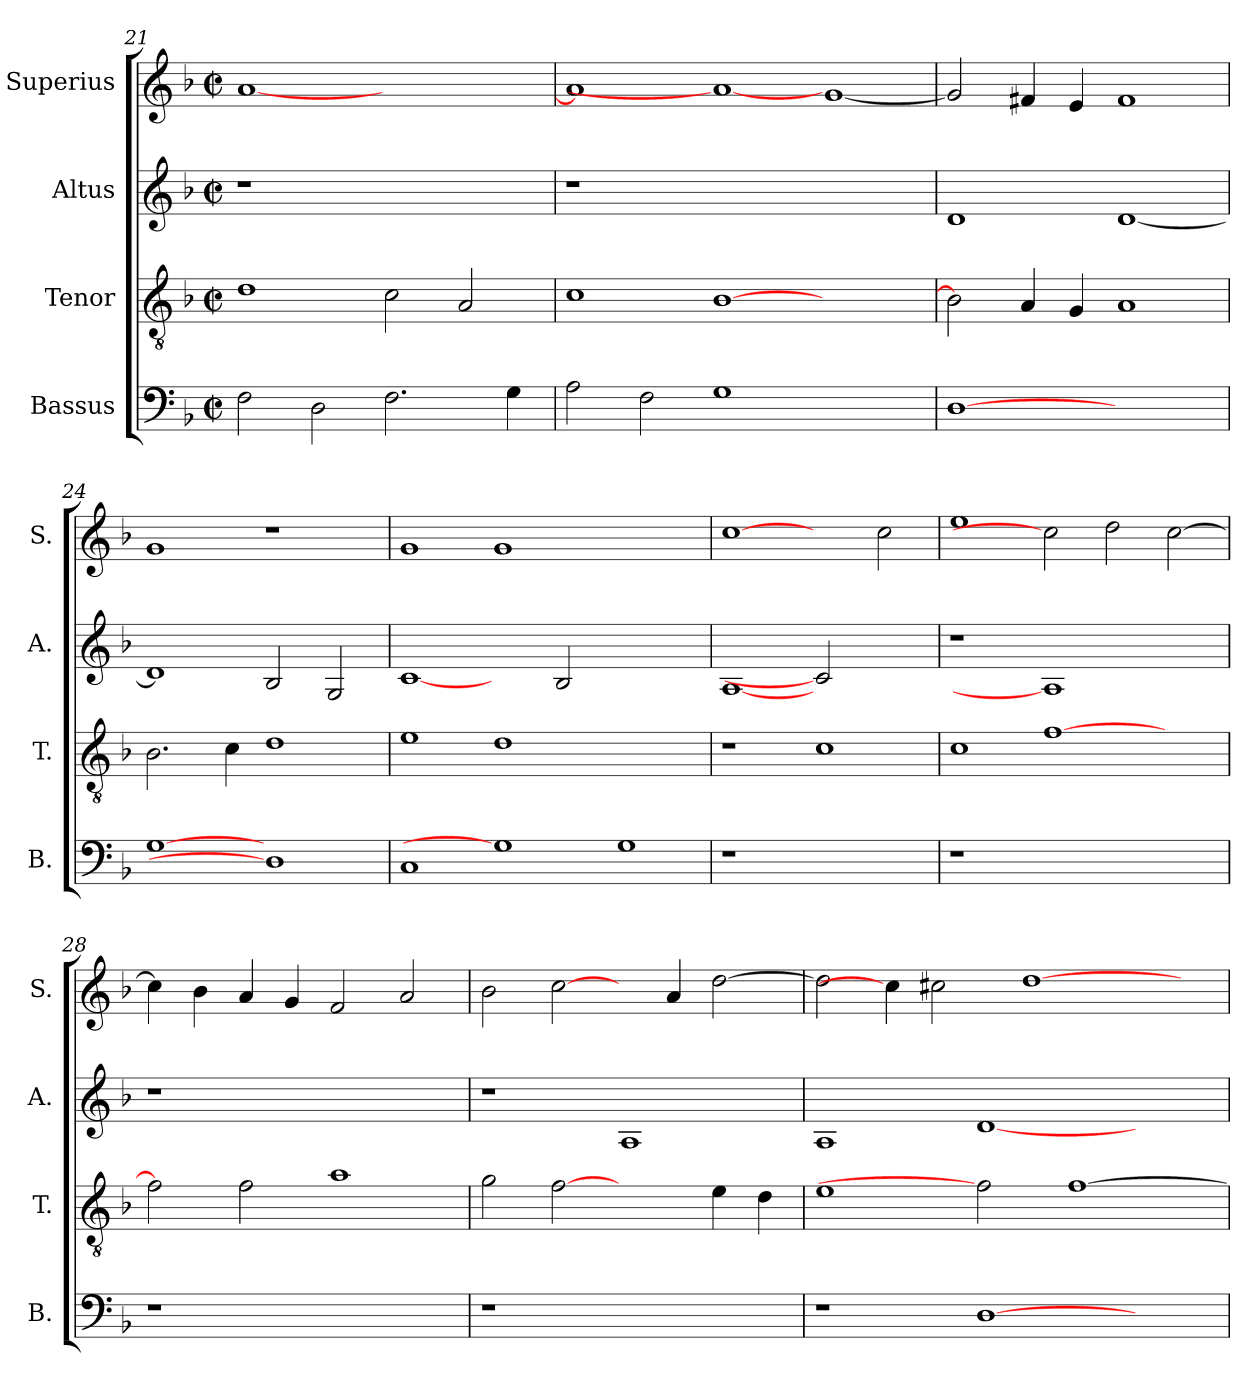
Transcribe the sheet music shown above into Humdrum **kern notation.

**kern	**kern	**kern	**kern
*part4	*part3	*part2	*part1
*staff4	*staff3	*staff2	*staff1
*I"Bassus	*I"Tenor	*I"Altus	*I"Superius
*I'B.	*I'T.	*I'A.	*I'S.
*clefF4	*clefGv2	*clefG2	*clefG2
*	*ITrd7c12	*	*
*k[b-]	*k[b-]	*k[b-]	*k[b-]
*F:	*F:	*F:	*F:
*M2/2	*M2/2	*M2/2	*M2/2
*met(c|)	*met(c|)	*met(c|)	*met(c|)
=21	=21	=21	=21
!	!	!LO:N:vis=1	!
2Fi\	1Di	1r	[<1ai
2Di\	.	.	.
2.Fi\	2Ci\	1ryy	1ryy
.	2AAi/	.	.
4Gi\	.	.	.
=22	=22	=22	=22
!	!	!LO:N:vis=1	!
2Ai\	1Ci	1r	1ai]
2Fi\	.	.	.
1Gi	[>1BB-i	0ryy	1ai_
1ryy	1ryy	.	[<1gi
!!LO:LB:g=z
=23	=23	=23	=23
[1Di	2BB-i\]	1di	2gi/]
.	4AAi/	.	4f#Xi/
.	4GGi/	.	4ei/
1ryy	1AAi	[<1di	1f#i
=24	=24	=24	=24
[1Gi	2.BB-i\	1di]	1gi
.	4Ci\	.	.
1Di]	1Di	2B-i/	1r
.	.	2Gi/	.
=25	=25	=25	=25
1Ci	1Ei	[1ci	1gi
1Gi]	1Di	2ryy	1gi
.	.	2B-i/	.
1Gi	1ryy	1ryy	1ryy
=26	=26	=26	=26
!LO:N:vis=1	!	!	!
1r	1r	[1Ai	[1cci
1ryy	1Ci	2ci]	2ryy
.	.	2ryy	2cci\
=27	=27	=27	=27
!LO:N:vis=1	!	!LO:N:vis=1	!
1r	1Ci	1r	1eei
1.ryy	[>1Fi	1Ai]	2cci]
.	.	.	2ddi\
.	2ryy	2ryy	[>2cci\
!!LO:LB:g=z
=28	=28	=28	=28
!LO:N:vis=1	!	!LO:N:vis=1	!
1r	2Fi\]	1r	4cci\]
.	.	.	4b-i\
.	2Fi\	.	4ai/
.	.	.	4gi/
1ryy	1Ai	1ryy	2fi/
.	.	.	2ai/
=29	=29	=29	=29
!LO:N:vis=1	!	!	!
1r	2Gi\	1r	2b-i\
.	[2Fi	.	[2cci\
1ryy	2ryy	1Ai	4ryy
.	.	.	4ai/
.	4Ei\	.	[>2ddi\
.	4Di\	.	.
=30	=30	=30	=30
1r	1Ei	1Ai	2ddi\]
.	.	.	4cci\]
.	.	.	2cc#Xi\
[>1Di	2Fi]	[<1di	.
.	.	.	[>1ddi
.	[>1Fi	.	.
2ryy	.	2ryy	.
.	.	.	4ryy
=	=	=	=
*-	*-	*-	*-
